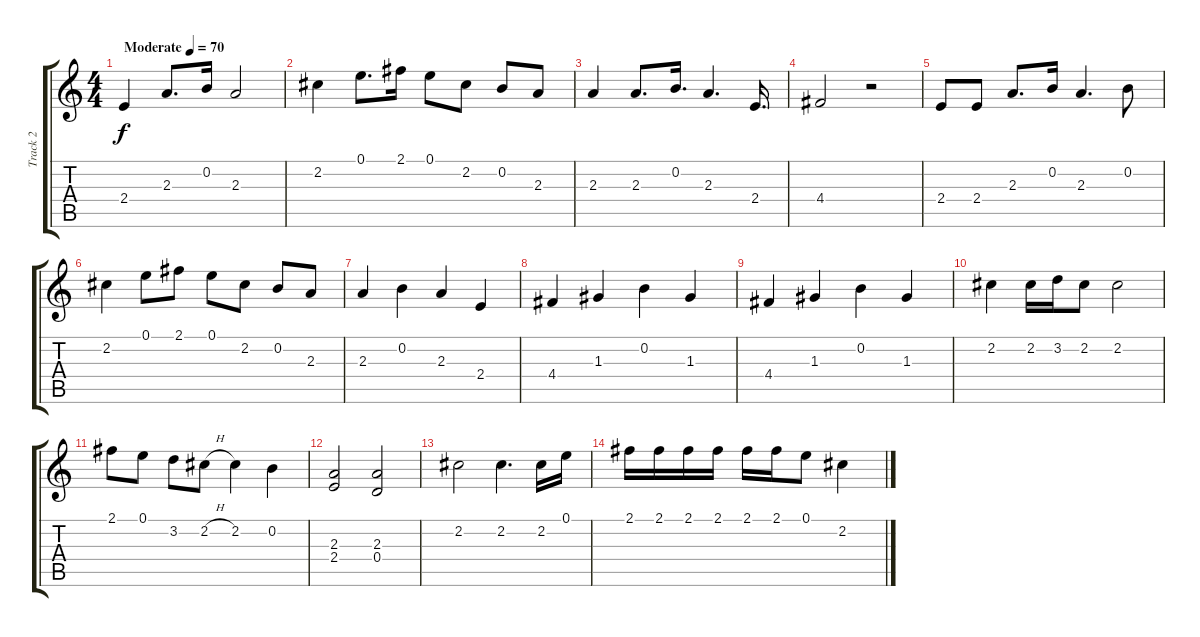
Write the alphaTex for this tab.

\track ("Track 2" "Track 2") {instrument acousticguitarsteel}
\staff {score tabs}
\tuning (E4 B3 G3 D3 A2 E2) {hide}
\ts (4 4)
\tempo (70 "Moderate")
\clef g2
\ks c
2.4.4{dy f instrument acousticguitarsteel} 2.3.8{d} 0.2.16 2.3.2 |
2.2.4 0.1.8{d} 2.1.16 0.1.8 2.2.8 0.2.8 2.3.8 |
2.3.4 2.3.8{d} 0.2.16{d} 2.3.4{d} 2.4.16{d} |
4.4.2 r.2 |
2.4.8 2.4.8 2.3.8{d} 0.2.16 2.3.4{d} 0.2.8 |
2.2.4 0.1.8 2.1.8 0.1.8 2.2.8 0.2.8 2.3.8 |
2.3.4 0.2.4 2.3.4 2.4.4 |
4.4.4 1.3.4 0.2.4 1.3.4 |
4.4.4 1.3.4 0.2.4 1.3.4 |
2.2.4 2.2.16 3.2.16 2.2.8 2.2.2 |
2.1.8 0.1.8 3.2.8 2.2{h}.8 2.2.4 0.2.4 |
(2.3 2.4).2 (2.3 0.4).2 |
2.2.2 2.2.4{d} 2.2.16 0.1.16 |
2.1.16 2.1.16 2.1.16 2.1.16 2.1.16 2.1.16 0.1.8 2.2.4
